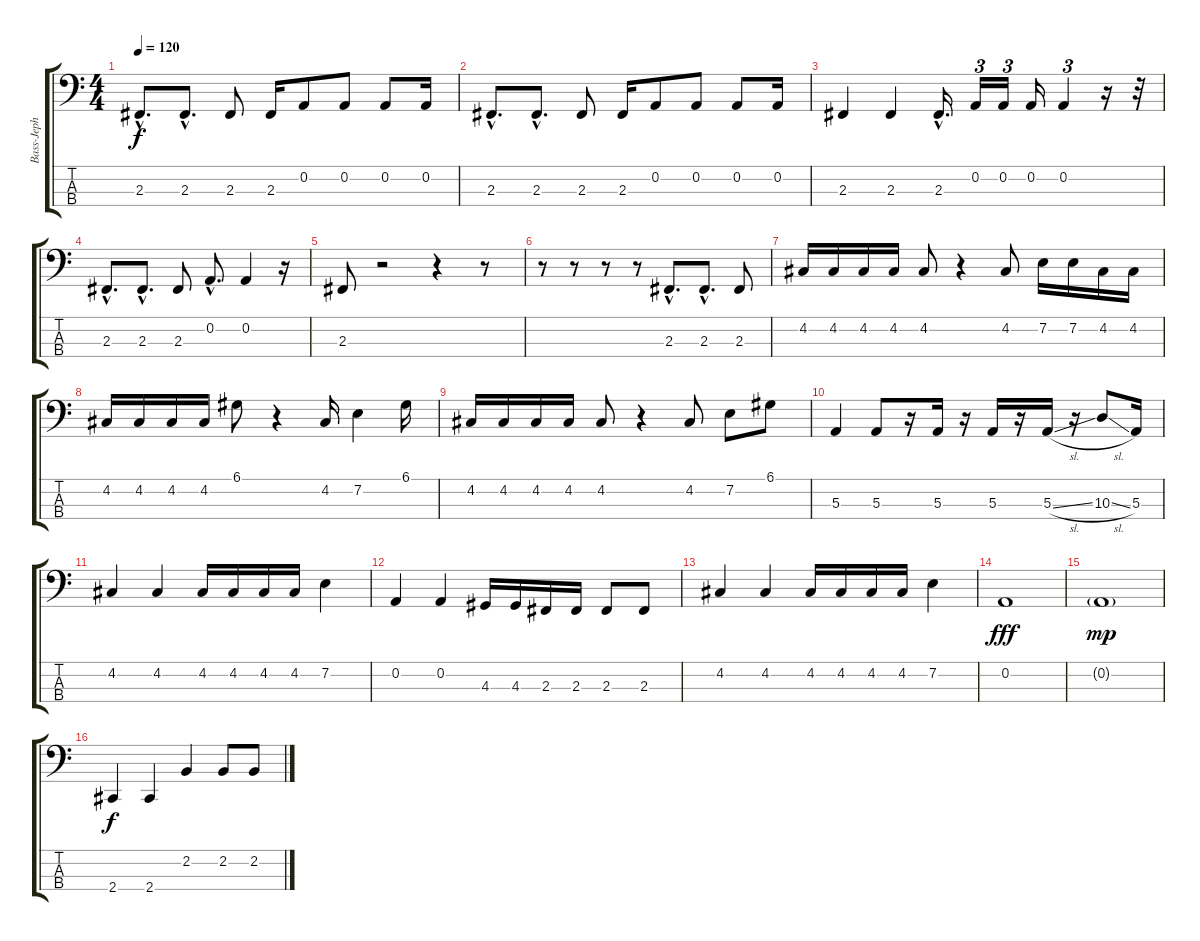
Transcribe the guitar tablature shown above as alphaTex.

\track ("Bass-Jeph Howard" "Bass-Jeph ") {instrument electricbassfinger}
\staff {score tabs}
\tuning (D2 A1 E1 B0) {hide}
\ts (4 4)
\tempo 120
\clef f4
\ks c
2.3{hac}.8{d dy f instrument electricbassfinger} 2.3{hac}.8{d} 2.3.8 2.3.16 0.2.8 0.2.8 0.2.8 0.2.16 |
2.3{hac}.8{d} 2.3{hac}.8{d} 2.3.8 2.3.16 0.2.8 0.2.8 0.2.8 0.2.16 |
2.3.4 2.3.4 2.3{hac}.16{d} 0.2.16{tu (3 2)} 0.2.16{tu (3 2)} 0.2.16 0.2.4{tu (3 2)} r.16 r.32 |
2.3{hac}.8{d} 2.3{hac}.8{d} 2.3.8 0.2{hac}.8{d} 0.2.4 r.16 |
2.3.8 r.2 r.4 r.8 |
r.8 r.8 r.8 r.8 2.3{hac}.8{d} 2.3{hac}.8{d} 2.3.8 |
4.2.16 4.2.16 4.2.16 4.2.16 4.2.8 r.4 4.2.8 7.2.16 7.2.16 4.2.16 4.2.16 |
4.2.16 4.2.16 4.2.16 4.2.16 6.1.8 r.4 4.2.16 7.2.4 6.1.16 |
4.2.16 4.2.16 4.2.16 4.2.16 4.2.8 r.4 4.2.8 7.2.8 6.1.8 |
5.3.4 5.3.8 r.16 5.3.16 r.16 5.3.16 r.16 5.3{sl}.16 r.16 10.3{sl}.8 5.3.16 |
4.2.4 4.2.4 4.2.16 4.2.16 4.2.16 4.2.16 7.2.4 |
0.2.4 0.2.4 4.3.16 4.3.16 2.3.16 2.3.16 2.3.8 2.3.8 |
4.2.4 4.2.4 4.2.16 4.2.16 4.2.16 4.2.16 7.2.4 |
0.2.1{dy fff} |
0.2{g}.1{dy mp} |
2.4.4{dy f} 2.4.4 2.2.4 2.2.8 2.2.8
